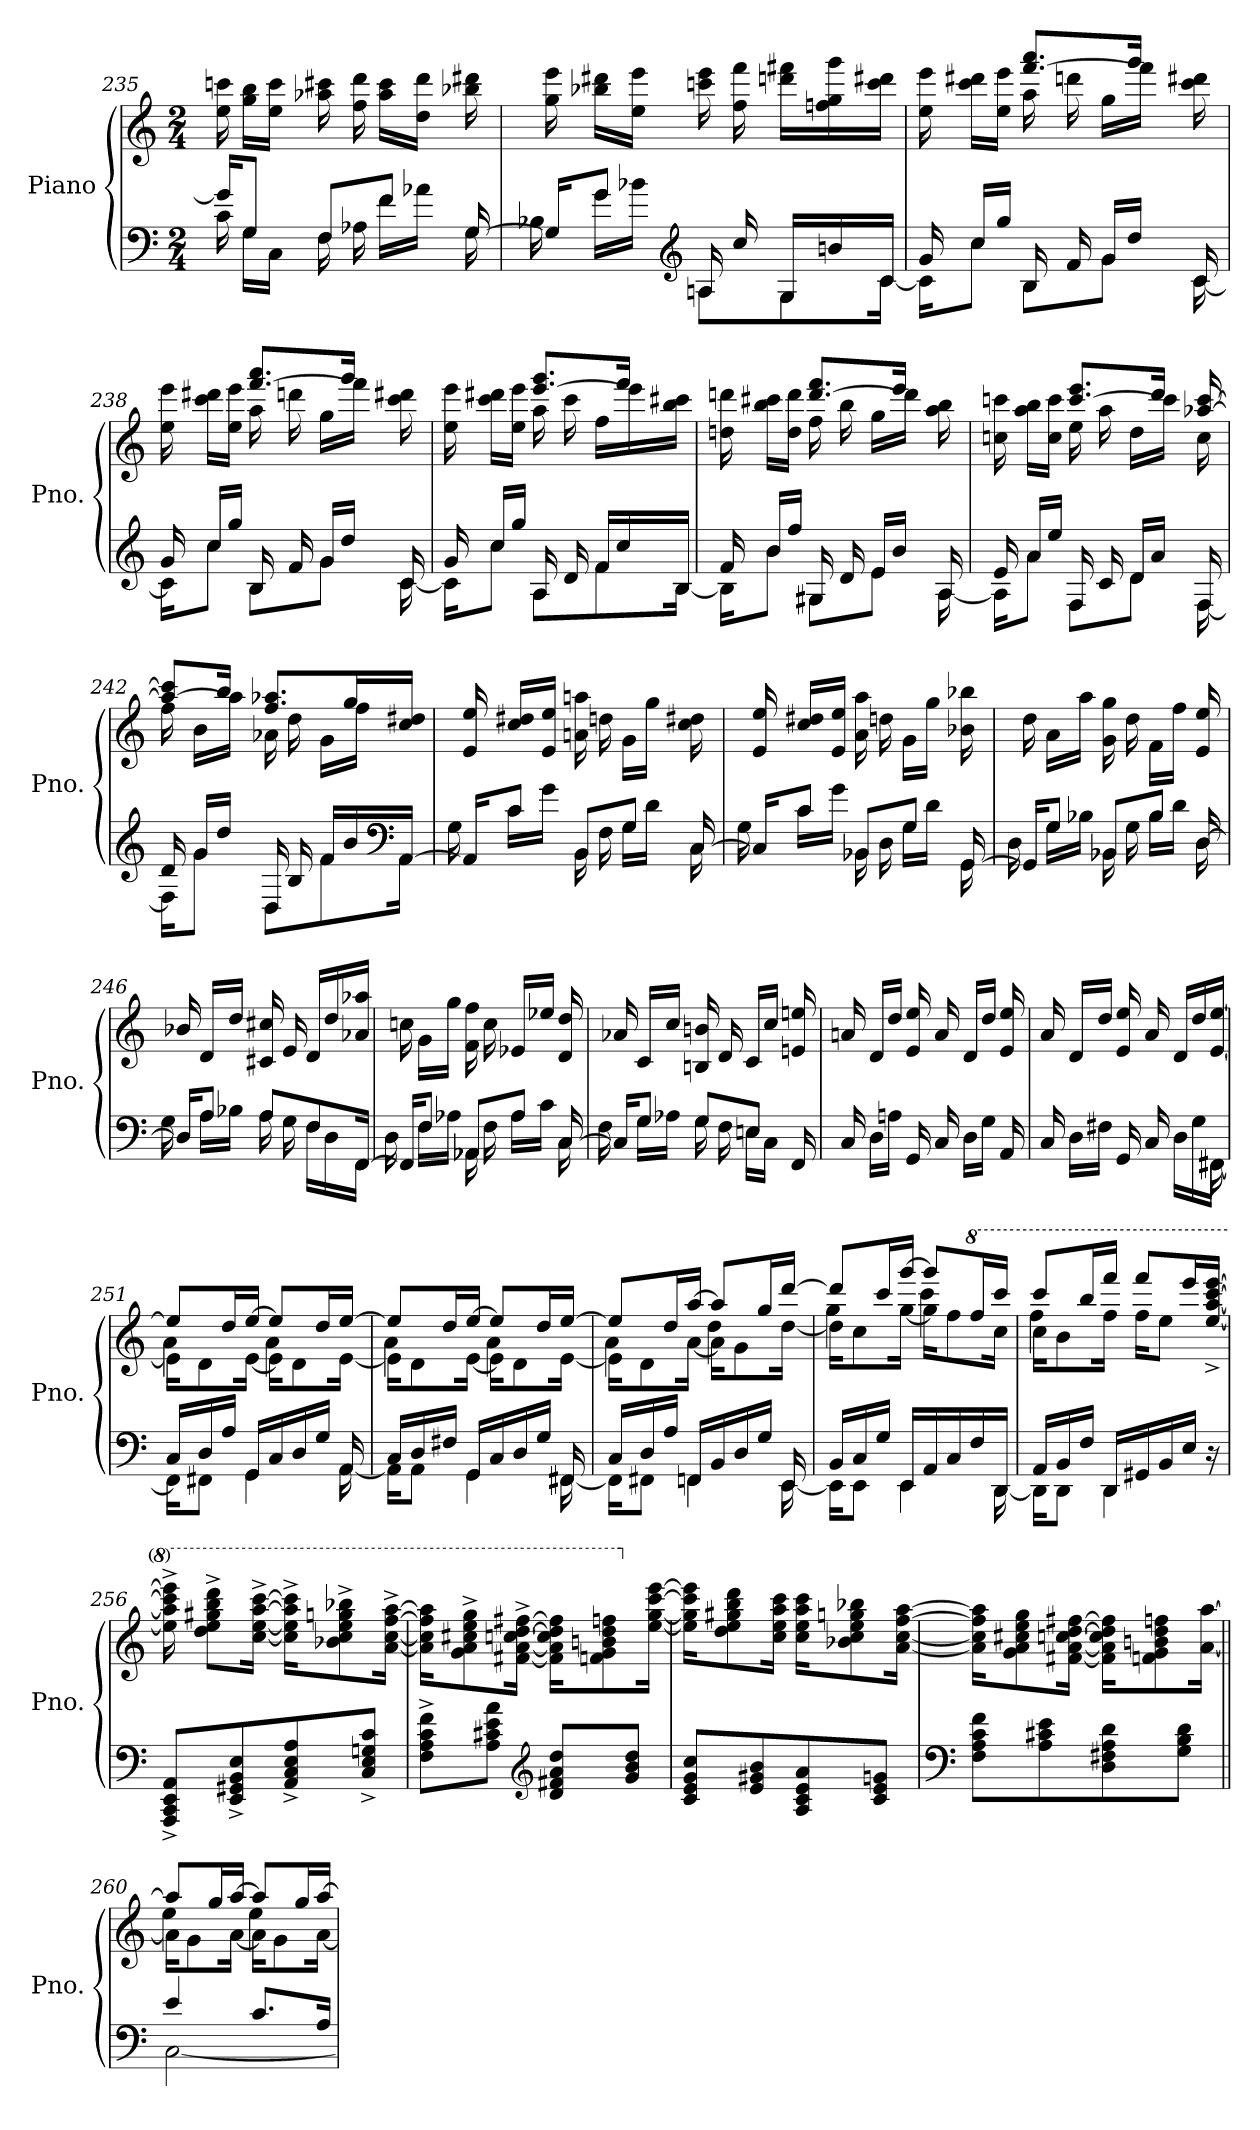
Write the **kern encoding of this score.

**kern	**kern
*part1	*part1
*staff2	*staff1
*I"Piano	*
*I'Pno.	*
*clefF4	*clefG2
*k[]	*k[]
*M2/4	*M2/4
=235	=235
*^	*
16g/KL]	16c\	16ee\ 16cccn\
8G/J	16G\LL	16gg\ 16bb\LL
.	16C\JJ	16ee\ 16ccc\JJ
8F/L	16F\	16aa-X\ 16ccc#X\
.	16A-X\	16ff\ 16ddd\
8f/J	16f\LL	16aa-\ 16ccc#\LL
.	16a-X\JJ	16dd\ 16ddd\JJ
[16G/	16G\	16bb-X\ 16ddd#X\
=236	=236	=236
16G/KL]	16B-X\	16gg\ 16eee\
8g/J	16g\LL	16bb-X\ 16ddd#X\LL
.	16b-X\JJ	16ee\ 16eee\JJ
*clefG2	*	*
16A/	8An\L	16cccn\ 16eee\
16cc/	.	16ff\ 16fff\
16G/LL	8G\	16dddn\ 16fff#X\LL
16bn/	.	16ffn\ 16gg\ 16ggg\
16c/JJ	[16c\Jk	16ccc\ 16ddd#X\JJ
!!LO:PB:g=z
=237	=237	=237
*	*	*^
16g/	16c\KL]	16rcccyy	16ee\ 16eee\
16cc/LL	8cc\J	8rcccyy	16ccc\ 16ddd#X\LL
16gg/JJ	.	.	16ee\ 16eee\JJ
16B/	8B\L	[8.fff/ 8.aaa/L	16aa\
16f/	.	.	16dddn\
16g/LL	8g\J	.	16gg\LL
16dd/JJ	.	16ggg/Jk	16fff\JJ]
16c/	[16c\	16rcccyy	16ccc\ 16ddd#X\
=238	=238	=238	=238
16g/	16c\KL]	16rcccyy	16ee\ 16eee\
16cc/LL	8cc\J	8rcccyy	16ccc\ 16ddd#X\LL
16gg/JJ	.	.	16ee\ 16eee\JJ
16B/	8B\L	[8.fff/ 8.aaa/L	16aa\
16f/	.	.	16dddn\
16g/LL	8g\J	.	16gg\LL
16dd/JJ	.	16ggg/Jk	16fff\JJ]
16c/	[16c\	16rcccyy	16ccc\ 16ddd#X\
=239	=239	=239	=239
16g/	16c\KL]	16rcccyy	16ee\ 16eee\
16cc/LL	8cc\J	8rcccyy	16ccc\ 16ddd#X\LL
16gg/JJ	.	.	16ee\ 16eee\JJ
16A/	8A\L	[8.eee/ 8.ggg/L	16aa\
16d/	.	.	16ccc\
16f/LL	8f\	.	16ff\LL
16cc/	.	16fff/Jk	16eee\]
16B/JJ	[16B\Jk	16rcccyy	16bb\ 16ccc#X\JJ
!!LO:LB:g=z	!!
=240	=240	=240	=240
16f/	16B\KL]	16rcccyy	16ddn\ 16dddn\
16b/LL	8b\J	8rcccyy	16bb\ 16ccc#X\LL
16ff/JJ	.	.	16dd\ 16ddd\JJ
16G#X/	8G#\L	[8.ddd/ 8.fff/L	16ff\
16d/	.	.	16bb\
16e/LL	8e\J	.	16gg\LL
16b/JJ	.	16eee/Jk	16ddd\JJ]
16A/	[16A\	16rcccyy	16aa\ 16bb\
=241	=241	=241	=241
16e/	16A\KL]	16rcccyy	16ccn\ 16cccn\
16a/LL	8a\J	8rcccyy	16aa\ 16bb\LL
16ee/JJ	.	.	16cc\ 16ccc\JJ
16F/	8F\L	[8.ccc/ 8.eee/L	16ee\
16c/	.	.	16aa\
16d/LL	8d\J	.	16dd\LL
16a/JJ	.	16ddd/Jk	16ccc\JJ]
16F/	[16F\	[16aa-X/ [16ccc/	16cc\
=242	=242	=242	=242
16d/	16F\KL]	8aa-/_ 8ccc/]L	16ff\
16g/LL	8g\J	.	16b\LL
16dd/JJ	.	16bb/Jk	16aa-\JJ]
16D/	8D\L	8.ff/ 8.aa-X/L	16a-X\
16B/	.	.	16dd\
16f/LL	8f\	.	16g\LL
16b/	.	16gg/L	16ff\JJ
*clefF4	*	*	*
[16AA/JJ	16AA\Jk	16cc/ 16dd#X/JJ	16ryy
*	*	*v	*v
!!LO:LB:g=z
=243	=243	=243
16AA/KL]	16G\	16e/ 16ee/
8c/J	16c\LL	16cc/ 16dd#X/LL
.	16g\JJ	16e/ 16ee/JJ
8BB/L	16BB\	16an\ 16aan\
.	16F\	16ddn\
8G/J	16G\LL	16g\LL
.	16d\JJ	16gg\JJ
[16C/	16C\	16cc\ 16dd#X\
=244	=244	=244
16C/KL]	16G\	16e/ 16ee/
8c/J	16c\LL	16cc/ 16dd#X/LL
.	16g\JJ	16e/ 16ee/JJ
8BB-X/L	16BB-\	16a\ 16aa\
.	16D\	16ddn\
8G/J	16G\LL	16g\LL
.	16d\JJ	16gg\JJ
[16GG/	16GG\	16b-X\ 16bb-X\
=245	=245	=245
16GG/KL]	16D\	16dd\
8G/J	16G\LL	16a\LL
.	16B-X\JJ	16aa\JJ
8BB-X/L	16BB-\	16g\ 16gg\
.	16G\	16dd\
8B-/J	16B-\LL	16f\LL
.	16d\JJ	16ff\JJ
[16D/	16D\	16e/ 16ee/
=246	=246	=246
16D/KL]	16G\	16b-X/
8A/J	16A\LL	16d/LL
.	16B-X\JJ	16dd/JJ
8A/L	16A\	16c#X/ 16cc#X/
.	16G\	16e/
8F/	16F\LL	16d/LL
.	16D\	16dd/
[16FF/Jk	16FF\JJ	16a-X/ 16aa-X/JJ
!!LO:LB:g=z
=247	=247	=247
16FF/KL]	16D\	16ccn\
8F/J	16F\LL	16g\LL
.	16A-X\JJ	16gg\JJ
8AA-X/L	16AA-\	16f\ 16ff\
.	16F\	16cc\
8A-/J	16A-\LL	16e-X/LL
.	16c\JJ	16ee-X/JJ
[16C/	16C\	16d/ 16dd/
=248	=248	=248
16C/KL]	16F\	16a-X/
8G/J	16G\LL	16c/LL
.	16A-X\JJ	16cc/JJ
8G/L	16G\	16Bn/ 16bn/
.	16F\	16d/
8En/J	16E\LL	16c/LL
.	16C\JJ	16cc/JJ
16FF/	16rGGyy	16en/ 16een/
*v	*v	*
=249	=249
16C/	16an/
16D\LL	16d/LL
16An\JJ	16dd/JJ
16GG/	16e/ 16ee/
16C/	16a/
16D\LL	16d/LL
16G\JJ	16dd/JJ
16AA/	16e/ 16ee/
=250	=250
*^	*
16C/	4rEEyy	16a/
16D\LL	.	16d/LL
16F#X\JJ	.	16dd/JJ
16GG/	.	16e/ 16ee/
16C/	8rEEyy	16a/
16D\LL	.	16d/LL
16G\	16rEEyy	16dd/
16FF#X\JJ	[16FF#\	[16e/ [16ee/JJ
!!LO:PB:g=z
=251	=251	=251
*	*	*^
*	*	*	*^
16C/LL	16FF#\KL]	8ee/L]	16e\KL]	4a\
16D/	8FF#X\J	.	8d\	.
16A/JJ	.	16dd/L	.	.
16GG/LL	4GG\	[16ee/JJ	[16e\Jk	.
16C/	.	8ee/L]	16e\KL]	4a\
16D/	.	.	8d\	.
16G/JJ	.	16dd/L	.	.
16AA/	[16AA\	[16ee/JJ	[16e\Jk	.
=252	=252	=252	=252	=252
16C/LL	16AA\KL]	8ee/L]	16e\KL]	4a\
16D/	8AA\J	.	8d\	.
16F#X/JJ	.	16dd/L	.	.
16GG/LL	4GG\	[16ee/JJ	[16e\Jk	.
16C/	.	8ee/L]	16e\KL]	4a\
16D/	.	.	8d\	.
16G/JJ	.	16dd/L	.	.
16FF#X/	[16FF#\	[16ee/JJ	[16e\Jk	.
=253	=253	=253	=253	=253
16C/LL	16FF#\KL]	8ee/L]	16e\KL]	4a\
16D/	8FF#X\J	.	8d\	.
16A/JJ	.	16dd/L	.	.
16FFn/LL	4FF\	[16aa/JJ	[16a\Jk	.
16BB/	.	8aa/L]	16a\KL]	4dd\
16D/	.	.	8g\	.
16G/JJ	.	16gg/L	.	.
16EE/	[16EE\	[16ddd/JJ	[16dd\Jk	.
=254	=254	=254	=254	=254
16BB/LL	16EE\KL]	8ddd/L]	16dd\KL]	4gg\
16C/	8EE\J	.	8cc\	.
16G/JJ	.	16ccc/L	.	.
16EE/LL	4EE\	[16ggg/JJ	[16gg\Jk	.
16AA/	.	8ggg/L]	16gg\KL]	4ccc\
16C/	.	.	8ff\	.
*	*	*8va	*	*
16F/	.	16fff/L	.	.
16DD/JJ	[16DD\	16cccc/JJ	16ccc\Jk	.
!!LO:LB:g=z	!!	!!
=255	=255	=255	=255	=255
16AA/LL	16DD\KL]	8cccc/L	16ccc\KL	4fff\
16BB/	8DD\J	.	8bb\	.
16F/JJ	.	16bbb/L	.	.
16DD/LL	4DD\	16ffff/JJ	16fff\Jk	.
16GG#X/	.	8ffff/L	16fff\KL	4rBByy
16BB/	.	.	8eee\J	.
16E/JJ	.	16eeee/L	.	.
16r	16rGGyy	[16eee/^ [16aaa/^ [16cccc/^ [16eeee/^JJ	16ryy	.
*v	*v	*	*	*
*	*v	*v	*v
=256	=256
8AAA/^ 8CC/^ 8EE/^ 8AA/^L	16eee\]^ 16aaa\]^ 16cccc\]^ 16eeee\]^
.	8ddd\^ 8eee\^ 8ggg#X\^ 8bbb\^ 8dddd\^L
8EE/^ 8GG#X/^ 8BB/^ 8E/^	.
.	[16ccc\^ [16eee\^ [16aaa\^ [16cccc\^Jk
8AA/^ 8C/^ 8E/^ 8A/^	16ccc\]^ 16eee\]^ 16aaa\]^ 16cccc\]^KL
.	8bb-X\^ 8ccc\^ 8eee\^ 8gggn\^ 8bbb-X\^
8C/^ 8E/^ 8Gn/^ 8c/^J	.
.	[16aa\^ [16ccc\^ [16fff\^ [16aaa\^Jk
=257	=257
8F\^ 8A\^ 8c\^ 8f\^L	16aa\] 16ccc\] 16fff\] 16aaa\]KL
.	8gg\^ 8aa\^ 8ccc#X\^ 8eee\^ 8ggg\^
8A\ 8c#X\ 8e\ 8a\J	.
.	[16ff#X\^ [16aa\^ [16cccn\^ [16ddd\^ [16fff#X\^Jk
*clefG2	*
8d/ 8f#X/ 8a/ 8dd/L	16ff#\] 16aa\] 16ccc\] 16ddd\] 16fff#\]KL
.	8ffn\ 8gg\ 8bbn\ 8ddd\ 8fffn\
8g/ 8b/ 8dd/J	.
*	*X8va
.	[16ee\ [16gg\ [16ccc\ [16eee\Jk
=258	=258
8c/ 8e/ 8g/ 8cc/L	16ee\] 16gg\] 16ccc\] 16eee\]KL
.	8dd\ 8ee\ 8gg#X\ 8bb\ 8ddd\
8e/ 8g#X/ 8b/	.
.	16cc\ 16ee\ 16aa\ 16ccc\Jk
8A/ 8c/ 8e/ 8a/	16cc\ 16ee\ 16aa\ 16ccc\KL
.	8b-X\ 8cc\ 8ee\ 8ggn\ 8bb-X\
8c/ 8e/ 8gn/J	.
.	[16a\ [16cc\ [16ff\ [16aa\Jk
!!LO:LB:g=z
=259	=259
*clefF4	*
8F\ 8A\ 8c\ 8f\L	16a\] 16cc\] 16ff\] 16aa\]KL
.	8g\ 8a\ 8cc#X\ 8ee\ 8gg\
8A\ 8c#X\ 8e\	.
.	[16f#X\ [16a\ [16ccn\ [16dd\ [16ff#X\Jk
8D\ 8F#X\ 8A\ 8d\	16f#\] 16a\] 16cc\] 16dd\] 16ff#\]KL
.	8fn\ 8g\ 8bn\ 8dd\ 8ffn\
8G\ 8B\ 8d\J	.
.	[16a\ [16aa\Jk
=260||	=260||
*^	*^
*	*	*	*^
4e/	[2C\	8aa/L]	16a\KL]	4ee\
.	.	.	8g\	.
.	.	16gg/L	.	.
.	.	[16aa/JJ	[16a\Jk	.
8.c/L	.	8aa/L]	16a\KL]	4ee\
.	.	.	8g\	.
.	.	16gg/L	.	.
16A/Jk	.	[16aa/JJ	[16a\Jk	.
*v	*v	*	*	*
*	*v	*v	*v
=	=
*-	*-
